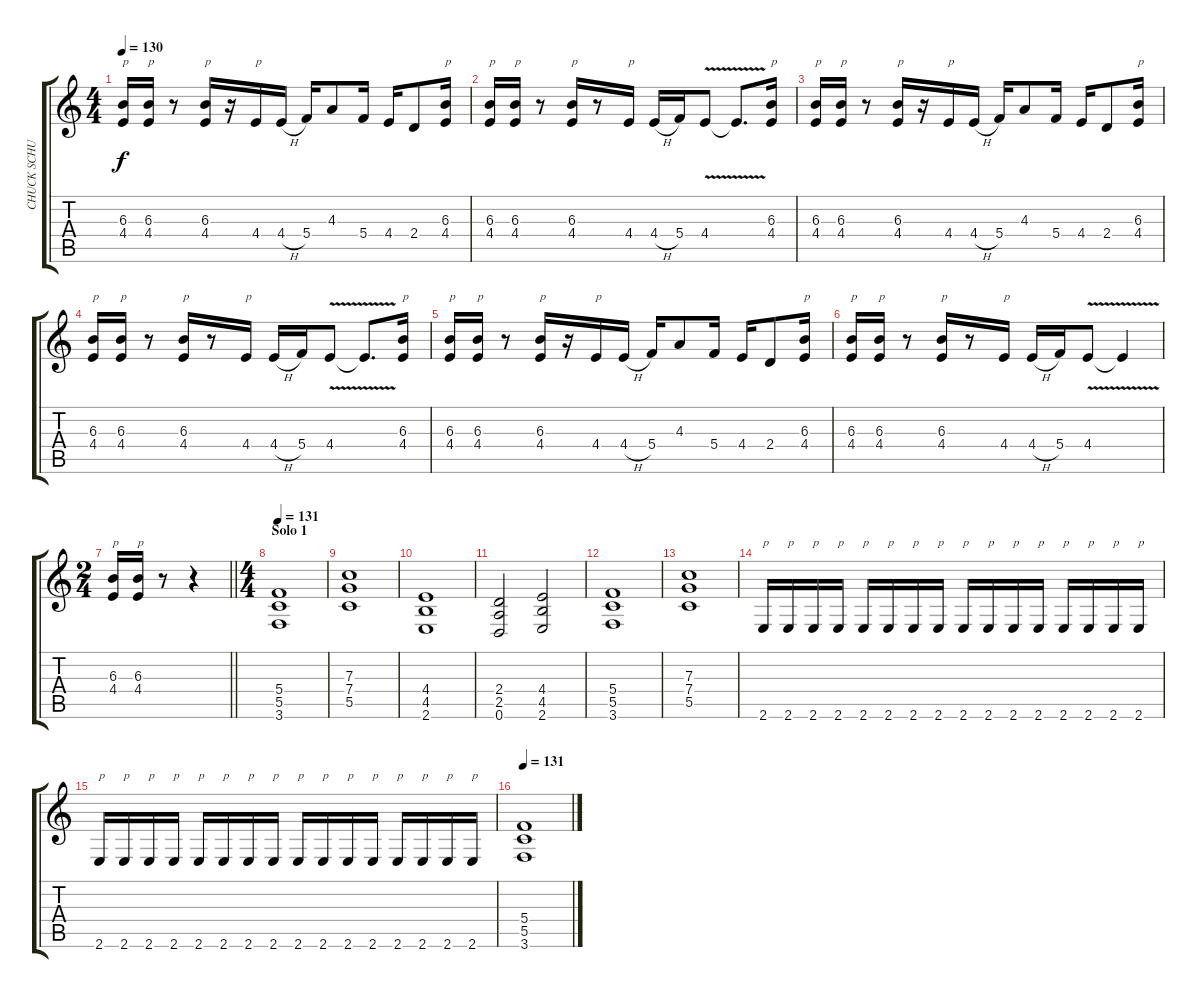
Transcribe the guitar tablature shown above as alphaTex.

\track ("CHUCK SCHULDINER" "CHUCK SCHU") {instrument distortionguitar}
\staff {score tabs}
\tuning (D4 A3 F3 C3 G2 D2) {hide}
\ts (4 4)
\tempo 130
\clef g2
\ks c
(6.3 4.4).16{txt "p" dy f} (6.3 4.4).16{txt "p"} r.8 (6.3 4.4).16{txt "p"} r.16 4.4.16{txt "p"} 4.4{h}.16 5.4.16 4.3.8 5.4.16 4.4.16 2.4.8 (6.3 4.4).16{txt "p"} |
(6.3 4.4).16{txt "p"} (6.3 4.4).16{txt "p"} r.8 (6.3 4.4).16{txt "p"} r.8 4.4.16{txt "p"} 4.4{h}.16 5.4.16 4.4{v}.8 4.4{t}.8{d} (6.3 4.4).16{txt "p"} |
(6.3 4.4).16{txt "p"} (6.3 4.4).16{txt "p"} r.8 (6.3 4.4).16{txt "p"} r.16 4.4.16{txt "p"} 4.4{h}.16 5.4.16 4.3.8 5.4.16 4.4.16 2.4.8 (6.3 4.4).16{txt "p"} |
(6.3 4.4).16{txt "p"} (6.3 4.4).16{txt "p"} r.8 (6.3 4.4).16{txt "p"} r.8 4.4.16{txt "p"} 4.4{h}.16 5.4.16 4.4{v}.8 4.4{t}.8{d} (6.3 4.4).16{txt "p"} |
(6.3 4.4).16{txt "p"} (6.3 4.4).16{txt "p"} r.8 (6.3 4.4).16{txt "p"} r.16 4.4.16{txt "p"} 4.4{h}.16 5.4.16 4.3.8 5.4.16 4.4.16 2.4.8 (6.3 4.4).16{txt "p"} |
(6.3 4.4).16{txt "p"} (6.3 4.4).16{txt "p"} r.8 (6.3 4.4).16{txt "p"} r.8 4.4.16{txt "p"} 4.4{h}.16 5.4.16 4.4{v}.8 4.4{t}.4 |
\ts (2 4)
\barLineRight lightlight
(6.3 4.4).16{txt "p"} (6.3 4.4).16{txt "p"} r.8 r.4 |
\ts (4 4)
\section ("" "Solo 1")
\tempo 131
(5.4 5.5 3.6).1 |
(7.3 7.4 5.5).1 |
(4.4 4.5 2.6).1 |
(2.4 2.5 0.6).2 (4.4 4.5 2.6).2 |
(5.4 5.5 3.6).1 |
(7.3 7.4 5.5).1 |
2.6.16{txt "p"} 2.6.16{txt "p"} 2.6.16{txt "p"} 2.6.16{txt "p"} 2.6.16{txt "p"} 2.6.16{txt "p"} 2.6.16{txt "p"} 2.6.16{txt "p"} 2.6.16{txt "p"} 2.6.16{txt "p"} 2.6.16{txt "p"} 2.6.16{txt "p"} 2.6.16{txt "p"} 2.6.16{txt "p"} 2.6.16{txt "p"} 2.6.16{txt "p"} |
2.6.16{txt "p"} 2.6.16{txt "p"} 2.6.16{txt "p"} 2.6.16{txt "p"} 2.6.16{txt "p"} 2.6.16{txt "p"} 2.6.16{txt "p"} 2.6.16{txt "p"} 2.6.16{txt "p"} 2.6.16{txt "p"} 2.6.16{txt "p"} 2.6.16{txt "p"} 2.6.16{txt "p"} 2.6.16{txt "p"} 2.6.16{txt "p"} 2.6.16{txt "p"} |
\tempo 131
(5.4 5.5 3.6).1
